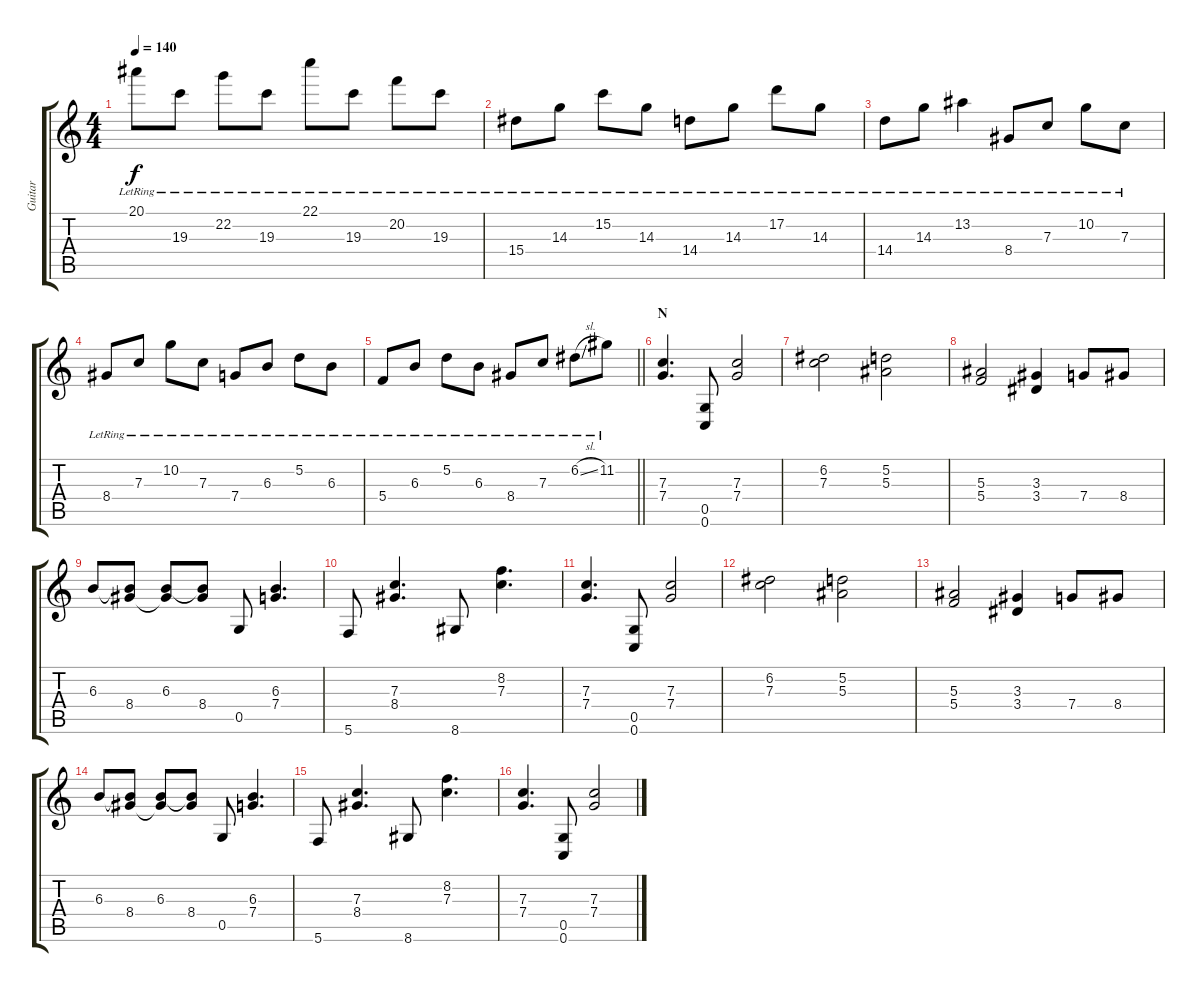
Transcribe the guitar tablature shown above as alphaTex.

\track ("Guitar" "Guitar") {instrument overdrivenguitar}
\staff {score tabs}
\tuning (D4 A3 F3 C3 G2 C2) {hide}
\ts (4 4)
\tempo 140
\clef g2
\ks c
20.1{lr}.8{dy f} 19.3{lr}.8 22.2{lr}.8 19.3{lr}.8 22.1{lr}.8 19.3{lr}.8 20.2{lr}.8 19.3{lr}.8 |
15.4{lr}.8 14.3{lr}.8 15.2{lr}.8 14.3{lr}.8 14.4{lr}.8 14.3{lr}.8 17.2{lr}.8 14.3{lr}.8 |
14.4{lr}.8 14.3{lr}.8 13.2{lr}.4 8.4{lr}.8 7.3{lr}.8 10.2{lr}.8 7.3{lr}.8 |
8.4{lr}.8 7.3{lr}.8 10.2{lr}.8 7.3{lr}.8 7.4{lr}.8 6.3{lr}.8 5.2{lr}.8 6.3{lr}.8 |
\barLineRight lightlight
5.4{lr}.8 6.3{lr}.8 5.2{lr}.8 6.3{lr}.8 8.4{lr}.8 7.3{lr}.8 6.2{sl lr}.8 11.2{lr}.8 |
\section ("" "N")
(7.3 7.4).4{d instrument overdrivenguitar} (0.5 0.6).8 (7.3 7.4).2 |
(6.2 7.3).2 (5.2 5.3).2 |
(5.3 5.4).2 (3.3 3.4).4 7.4.8 8.4.8 |
6.3.8 (6.3{t} 8.4).8 (6.3 8.4{t}).8 (6.3{t} 8.4).8 0.5.8 (6.3 7.4).4{d} |
5.6.8 (7.3 8.4).4{d} 8.6.8 (8.2 7.3).4{d} |
(7.3 7.4).4{d} (0.5 0.6).8 (7.3 7.4).2 |
(6.2 7.3).2 (5.2 5.3).2 |
(5.3 5.4).2 (3.3 3.4).4 7.4.8 8.4.8 |
6.3.8 (6.3{t} 8.4).8 (6.3 8.4{t}).8 (6.3{t} 8.4).8 0.5.8 (6.3 7.4).4{d} |
5.6.8 (7.3 8.4).4{d} 8.6.8 (8.2 7.3).4{d} |
(7.3 7.4).4{d} (0.5 0.6).8 (7.3 7.4).2
